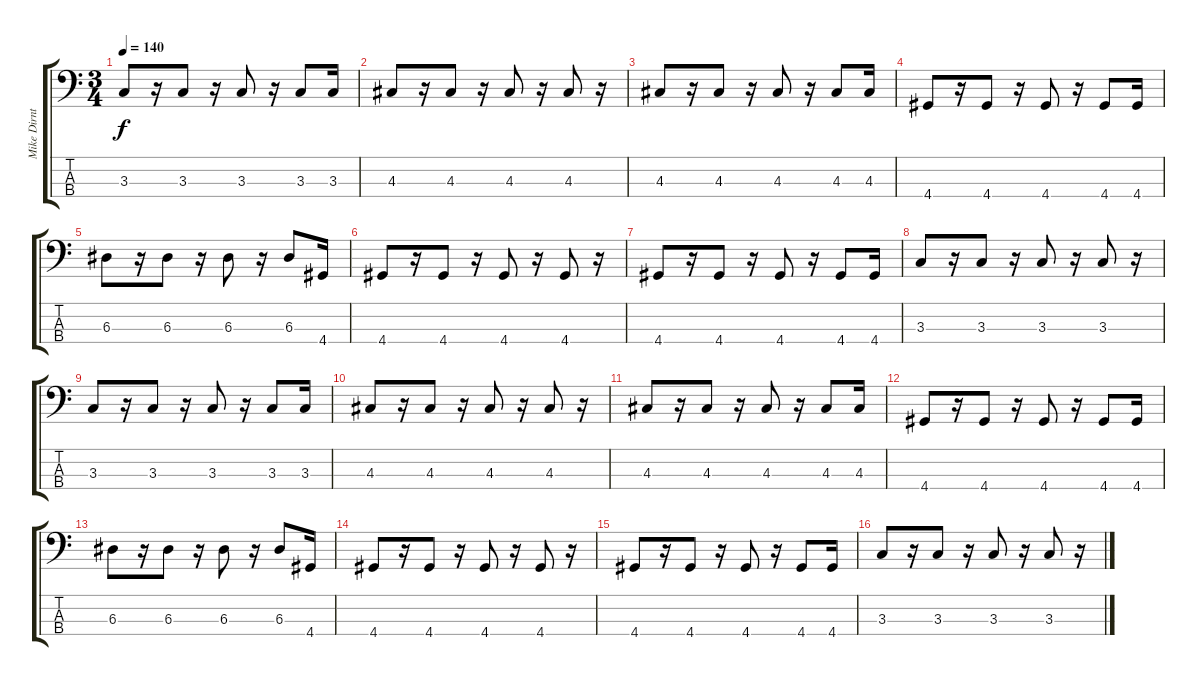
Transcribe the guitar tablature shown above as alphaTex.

\track ("Mike Dirnt" "Mike Dirnt") {instrument electricbassfinger}
\staff {score tabs}
\tuning (G2 D2 A1 E1) {hide}
\ts (3 4)
\tempo 140
\clef f4
\ks c
3.3.8{dy f} r.16 3.3.8 r.16 3.3.8 r.16 3.3.8 3.3.16 |
4.3.8 r.16 4.3.8 r.16 4.3.8 r.16 4.3.8 r.16 |
4.3.8 r.16 4.3.8 r.16 4.3.8 r.16 4.3.8 4.3.16 |
4.4.8 r.16 4.4.8 r.16 4.4.8 r.16 4.4.8 4.4.16 |
6.3.8 r.16 6.3.8 r.16 6.3.8 r.16 6.3.8 4.4.16 |
4.4.8 r.16 4.4.8 r.16 4.4.8 r.16 4.4.8 r.16 |
4.4.8 r.16 4.4.8 r.16 4.4.8 r.16 4.4.8 4.4.16 |
3.3.8 r.16 3.3.8 r.16 3.3.8 r.16 3.3.8 r.16 |
3.3.8 r.16 3.3.8 r.16 3.3.8 r.16 3.3.8 3.3.16 |
4.3.8 r.16 4.3.8 r.16 4.3.8 r.16 4.3.8 r.16 |
4.3.8 r.16 4.3.8 r.16 4.3.8 r.16 4.3.8 4.3.16 |
4.4.8 r.16 4.4.8 r.16 4.4.8 r.16 4.4.8 4.4.16 |
6.3.8 r.16 6.3.8 r.16 6.3.8 r.16 6.3.8 4.4.16 |
4.4.8 r.16 4.4.8 r.16 4.4.8 r.16 4.4.8 r.16 |
4.4.8 r.16 4.4.8 r.16 4.4.8 r.16 4.4.8 4.4.16 |
3.3.8 r.16 3.3.8 r.16 3.3.8 r.16 3.3.8 r.16
